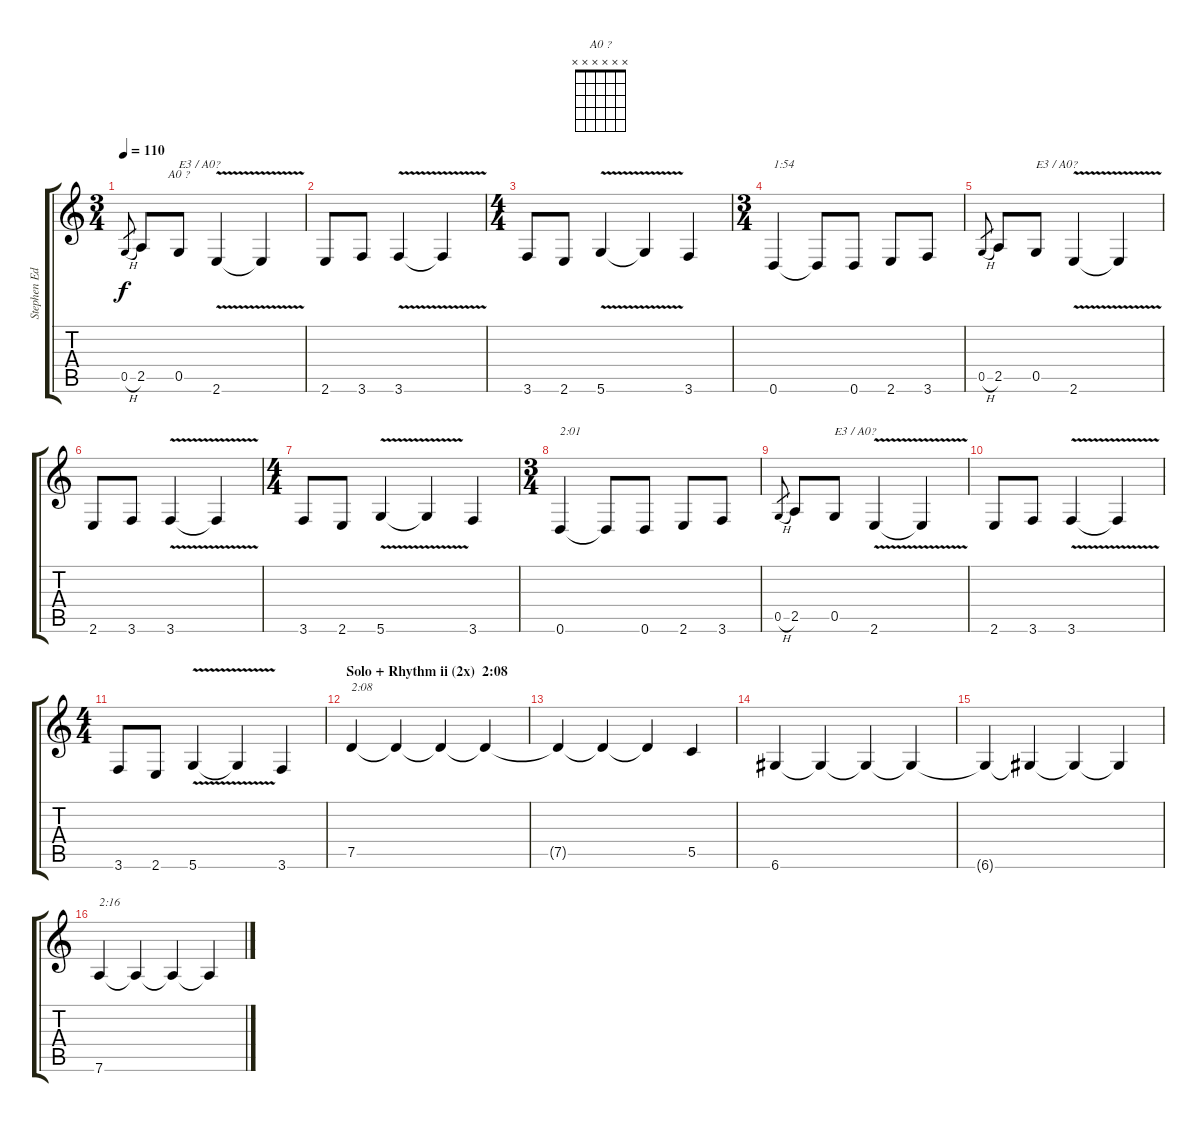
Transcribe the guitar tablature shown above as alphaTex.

\track ("Stephen Edmondson" "Stephen Ed") {instrument electricbasspick}
\staff {score tabs}
\tuning (D4 A3 F3 C3 G2 D2) {hide}
\chord ("A0 ?" x x x x x x)
\ts (3 4)
\tempo 110
\clef g2
\ks c
0.5{h}.8{gr dy f} 2.5.8 0.5.8{ch "A0 ?" txt "E3 / A0?"} 2.6{v}.4 2.6{t}.4 |
2.6.8 3.6.8 3.6{v}.4 3.6{t}.4 |
\ts (4 4)
3.6.8 2.6.8 5.6{v}.4 5.6{t}.4 3.6.4 |
\ts (3 4)
0.6.4{txt "1:54"} 0.6{t}.8 0.6.8 2.6.8 3.6.8 |
0.5{h}.8{gr} 2.5.8 0.5.8{txt "E3 / A0?"} 2.6{v}.4 2.6{t}.4 |
2.6.8 3.6.8 3.6{v}.4 3.6{t}.4 |
\ts (4 4)
3.6.8 2.6.8 5.6{v}.4 5.6{t}.4 3.6.4 |
\ts (3 4)
0.6.4{txt "2:01"} 0.6{t}.8 0.6.8 2.6.8 3.6.8 |
0.5{h}.8{gr} 2.5.8 0.5.8{txt "E3 / A0?"} 2.6{v}.4 2.6{t}.4 |
2.6.8 3.6.8 3.6{v}.4 3.6{t}.4 |
\ts (4 4)
3.6.8 2.6.8 5.6{v}.4 5.6{t}.4 3.6.4 |
\section ("" "Solo + Rhythm ii (2x)  2:08")
7.5.4{txt "2:08"} 7.5{t}.4 7.5{t}.4 7.5{t}.4 |
7.5{t}.4 7.5{t}.4 7.5{t}.4 5.5.4 |
6.6.4 6.6{t}.4 6.6{t}.4 6.6{t}.4 |
6.6{t}.4 6.6{t}.4 6.6{t}.4 6.6{t}.4 |
7.6.4{txt "2:16"} 7.6{t}.4 7.6{t}.4 7.6{t}.4
